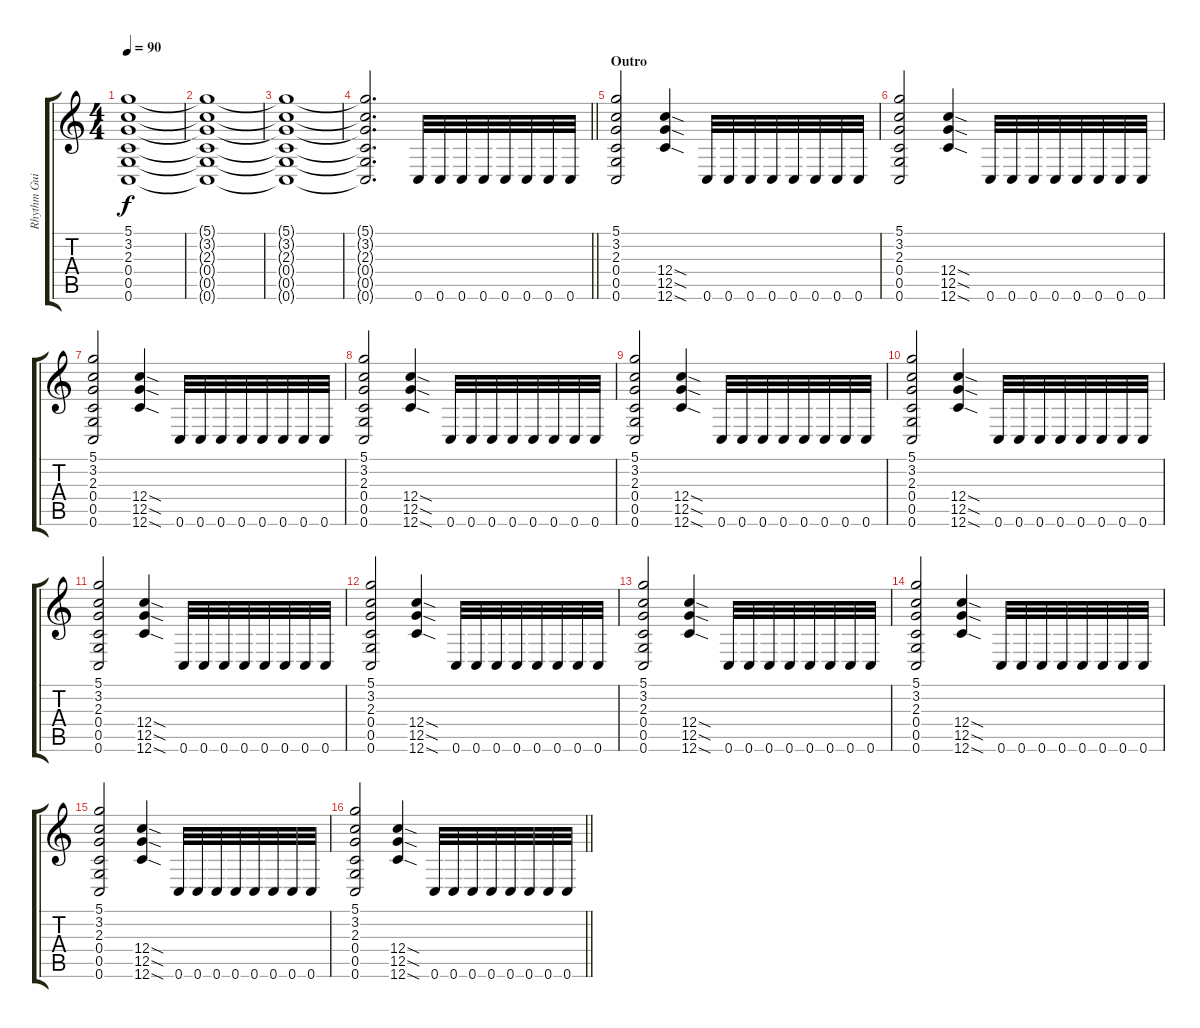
\track ("Rhythm Guitar - Joe Duplantier" "Rhythm Gui") {instrument distortionguitar}
\staff {score tabs}
\tuning (D4 A3 F3 C3 G2 C2) {hide}
\ts (4 4)
\tempo 90
\clef g2
\ks c
(5.1 3.2 2.3 0.4 0.5 0.6).1{dy f} |
(5.1{t} 3.2{t} 2.3{t} 0.4{t} 0.5{t} 0.6{t}).1 |
(5.1{t} 3.2{t} 2.3{t} 0.4{t} 0.5{t} 0.6{t}).1 |
\barLineRight lightlight
(5.1{t} 3.2{t} 2.3{t} 0.4{t} 0.5{t} 0.6{t}).2{d} 0.6.32 0.6.32 0.6.32 0.6.32 0.6.32 0.6.32 0.6.32 0.6.32 |
\section ("" "Outro")
(5.1 3.2 2.3 0.4 0.5 0.6).2 (12.4{sod} 12.5{sod} 12.6{sod}).4 0.6.32 0.6.32 0.6.32 0.6.32 0.6.32 0.6.32 0.6.32 0.6.32 |
(5.1 3.2 2.3 0.4 0.5 0.6).2 (12.4{sod} 12.5{sod} 12.6{sod}).4 0.6.32 0.6.32 0.6.32 0.6.32 0.6.32 0.6.32 0.6.32 0.6.32 |
(5.1 3.2 2.3 0.4 0.5 0.6).2 (12.4{sod} 12.5{sod} 12.6{sod}).4 0.6.32 0.6.32 0.6.32 0.6.32 0.6.32 0.6.32 0.6.32 0.6.32 |
(5.1 3.2 2.3 0.4 0.5 0.6).2 (12.4{sod} 12.5{sod} 12.6{sod}).4 0.6.32 0.6.32 0.6.32 0.6.32 0.6.32 0.6.32 0.6.32 0.6.32 |
(5.1 3.2 2.3 0.4 0.5 0.6).2 (12.4{sod} 12.5{sod} 12.6{sod}).4 0.6.32 0.6.32 0.6.32 0.6.32 0.6.32 0.6.32 0.6.32 0.6.32 |
(5.1 3.2 2.3 0.4 0.5 0.6).2 (12.4{sod} 12.5{sod} 12.6{sod}).4 0.6.32 0.6.32 0.6.32 0.6.32 0.6.32 0.6.32 0.6.32 0.6.32 |
(5.1 3.2 2.3 0.4 0.5 0.6).2 (12.4{sod} 12.5{sod} 12.6{sod}).4 0.6.32 0.6.32 0.6.32 0.6.32 0.6.32 0.6.32 0.6.32 0.6.32 |
(5.1 3.2 2.3 0.4 0.5 0.6).2 (12.4{sod} 12.5{sod} 12.6{sod}).4 0.6.32 0.6.32 0.6.32 0.6.32 0.6.32 0.6.32 0.6.32 0.6.32 |
(5.1 3.2 2.3 0.4 0.5 0.6).2 (12.4{sod} 12.5{sod} 12.6{sod}).4 0.6.32 0.6.32 0.6.32 0.6.32 0.6.32 0.6.32 0.6.32 0.6.32 |
(5.1 3.2 2.3 0.4 0.5 0.6).2 (12.4{sod} 12.5{sod} 12.6{sod}).4 0.6.32 0.6.32 0.6.32 0.6.32 0.6.32 0.6.32 0.6.32 0.6.32 |
(5.1 3.2 2.3 0.4 0.5 0.6).2 (12.4{sod} 12.5{sod} 12.6{sod}).4 0.6.32 0.6.32 0.6.32 0.6.32 0.6.32 0.6.32 0.6.32 0.6.32 |
\barLineRight lightlight
(5.1 3.2 2.3 0.4 0.5 0.6).2 (12.4{sod} 12.5{sod} 12.6{sod}).4 0.6.32 0.6.32 0.6.32 0.6.32 0.6.32 0.6.32 0.6.32 0.6.32
